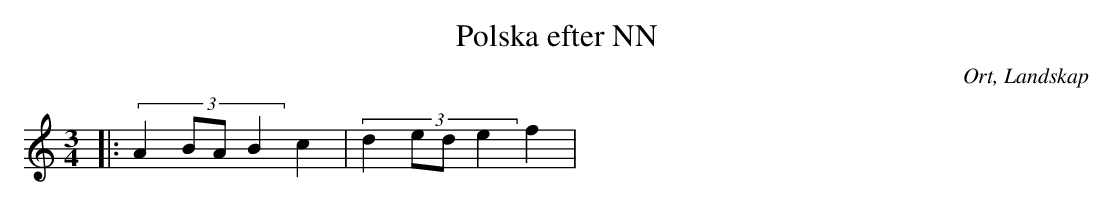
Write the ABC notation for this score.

X:1
T:Polska efter NN
O:Ort, Landskap
M:3/4
L:1/8
K:C
|: (3:2:4 A2 BA B2 c2| (3:2:4 d2 ed e2 f2|
